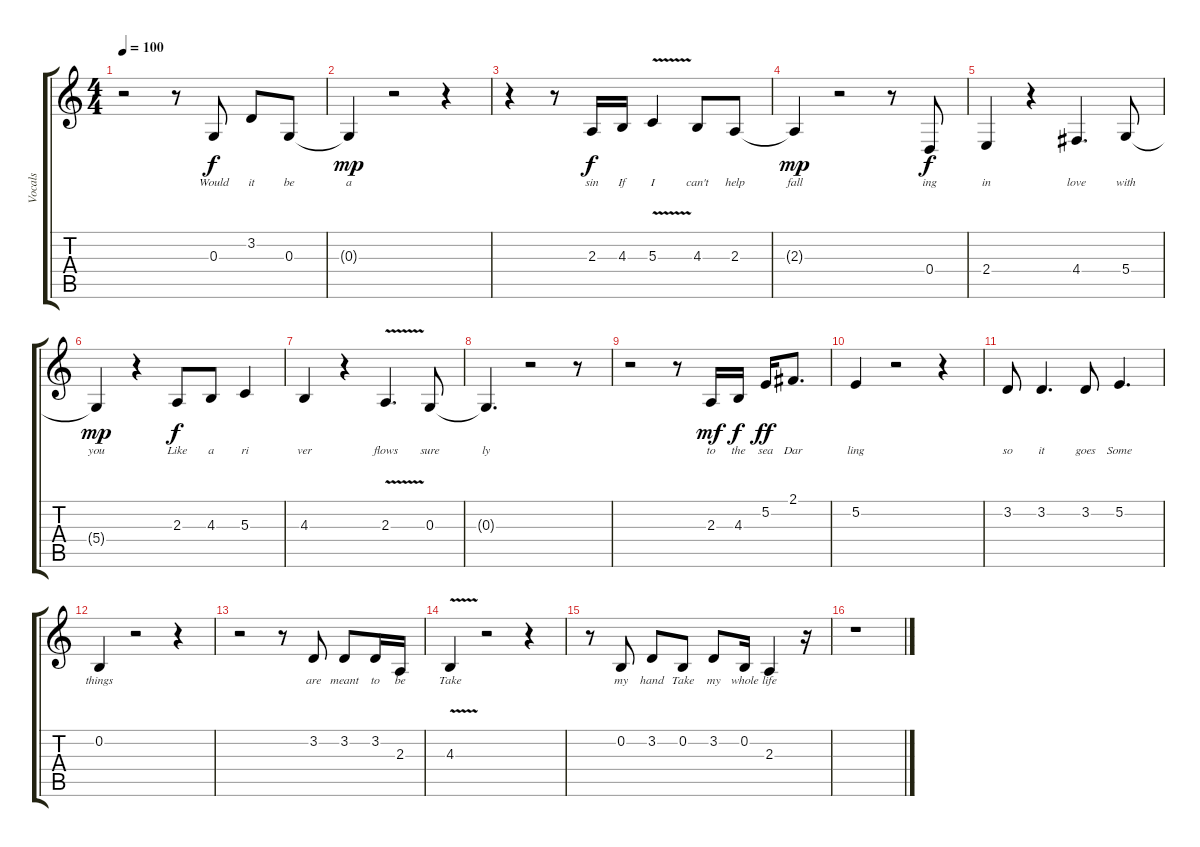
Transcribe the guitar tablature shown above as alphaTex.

\track ("Vocals" "Vocals") {instrument harmonica}
\staff {score tabs}
\tuning (E4 B3 G3 D3 A2 E2) {hide}
\ts (4 4)
\tempo 100
\clef g2
\ks c
r.2{dy mp} r.8 0.3.8{lyrics (0 "Would") lyrics (1 "") lyrics (2 "") lyrics (3 "") lyrics (4 "") dy f} 3.2.8{lyrics (0 "it") lyrics (1 "") lyrics (2 "") lyrics (3 "") lyrics (4 "")} 0.3.8{lyrics (0 "be") lyrics (1 "") lyrics (2 "") lyrics (3 "") lyrics (4 "")} |
0.3{t}.4{lyrics (0 "a") lyrics (1 "") lyrics (2 "") lyrics (3 "") lyrics (4 "") dy mp} r.2 r.4 |
r.4 r.8 2.3.16{lyrics (0 "sin") lyrics (1 "") lyrics (2 "") lyrics (3 "") lyrics (4 "") dy f} 4.3.16{lyrics (0 "If") lyrics (1 "") lyrics (2 "") lyrics (3 "") lyrics (4 "")} 5.3{v}.4{lyrics (0 "I") lyrics (1 "") lyrics (2 "") lyrics (3 "") lyrics (4 "")} 4.3.8{lyrics (0 "can't") lyrics (1 "") lyrics (2 "") lyrics (3 "") lyrics (4 "")} 2.3.8{lyrics (0 "help") lyrics (1 "") lyrics (2 "") lyrics (3 "") lyrics (4 "")} |
2.3{t}.4{lyrics (0 "fall") lyrics (1 "") lyrics (2 "") lyrics (3 "") lyrics (4 "") dy mp} r.2 r.8 0.4.8{lyrics (0 "ing") lyrics (1 "") lyrics (2 "") lyrics (3 "") lyrics (4 "") dy f} |
2.4.4{lyrics (0 "in") lyrics (1 "") lyrics (2 "") lyrics (3 "") lyrics (4 "")} r.4 4.4.4{d lyrics (0 "love") lyrics (1 "") lyrics (2 "") lyrics (3 "") lyrics (4 "")} 5.4.8{lyrics (0 "with") lyrics (1 "") lyrics (2 "") lyrics (3 "") lyrics (4 "")} |
5.4{t}.4{lyrics (0 "you") lyrics (1 "") lyrics (2 "") lyrics (3 "") lyrics (4 "") dy mp} r.4 2.3.8{lyrics (0 "Like") lyrics (1 "") lyrics (2 "") lyrics (3 "") lyrics (4 "") dy f} 4.3.8{lyrics (0 "a") lyrics (1 "") lyrics (2 "") lyrics (3 "") lyrics (4 "")} 5.3.4{lyrics (0 "ri") lyrics (1 "") lyrics (2 "") lyrics (3 "") lyrics (4 "")} |
4.3.4{lyrics (0 "ver") lyrics (1 "") lyrics (2 "") lyrics (3 "") lyrics (4 "")} r.4 2.3{v}.4{d lyrics (0 "flows") lyrics (1 "") lyrics (2 "") lyrics (3 "") lyrics (4 "")} 0.3.8{lyrics (0 "sure") lyrics (1 "") lyrics (2 "") lyrics (3 "") lyrics (4 "")} |
0.3{t}.4{d lyrics (0 "ly") lyrics (1 "") lyrics (2 "") lyrics (3 "") lyrics (4 "")} r.2 r.8 |
r.2 r.8 2.3.16{lyrics (0 "to") lyrics (1 "") lyrics (2 "") lyrics (3 "") lyrics (4 "") dy mf} 4.3.16{lyrics (0 "the") lyrics (1 "") lyrics (2 "") lyrics (3 "") lyrics (4 "") dy f} 5.2.16{lyrics (0 "sea") lyrics (1 "") lyrics (2 "") lyrics (3 "") lyrics (4 "") dy ff} 2.1.8{d lyrics (0 "Dar") lyrics (1 "") lyrics (2 "") lyrics (3 "") lyrics (4 "")} |
5.2.4{lyrics (0 "ling") lyrics (1 "") lyrics (2 "") lyrics (3 "") lyrics (4 "")} r.2 r.4 |
3.2.8{lyrics (0 "so") lyrics (1 "") lyrics (2 "") lyrics (3 "") lyrics (4 "")} 3.2.4{d lyrics (0 "it") lyrics (1 "") lyrics (2 "") lyrics (3 "") lyrics (4 "")} 3.2.8{lyrics (0 "goes") lyrics (1 "") lyrics (2 "") lyrics (3 "") lyrics (4 "")} 5.2.4{d lyrics (0 "Some") lyrics (1 "") lyrics (2 "") lyrics (3 "") lyrics (4 "")} |
0.2.4{lyrics (0 "things") lyrics (1 "") lyrics (2 "") lyrics (3 "") lyrics (4 "")} r.2 r.4 |
r.2 r.8 3.2.8{lyrics (0 "are") lyrics (1 "") lyrics (2 "") lyrics (3 "") lyrics (4 "")} 3.2.8{lyrics (0 "meant") lyrics (1 "") lyrics (2 "") lyrics (3 "") lyrics (4 "")} 3.2.16{lyrics (0 "to") lyrics (1 "") lyrics (2 "") lyrics (3 "") lyrics (4 "")} 2.3.16{lyrics (0 "be") lyrics (1 "") lyrics (2 "") lyrics (3 "") lyrics (4 "")} |
4.3{v}.4{lyrics (0 "Take") lyrics (1 "") lyrics (2 "") lyrics (3 "") lyrics (4 "")} r.2 r.4 |
r.8 0.2.8{lyrics (0 "my") lyrics (1 "") lyrics (2 "") lyrics (3 "") lyrics (4 "")} 3.2.8{lyrics (0 "hand") lyrics (1 "") lyrics (2 "") lyrics (3 "") lyrics (4 "")} 0.2.8{lyrics (0 "Take") lyrics (1 "") lyrics (2 "") lyrics (3 "") lyrics (4 "")} 3.2.8{lyrics (0 "my") lyrics (1 "") lyrics (2 "") lyrics (3 "") lyrics (4 "")} 0.2.16{lyrics (0 "whole") lyrics (1 "") lyrics (2 "") lyrics (3 "") lyrics (4 "")} 2.3.4{lyrics (0 "life") lyrics (1 "") lyrics (2 "") lyrics (3 "") lyrics (4 "")} r.16 |
r.1
